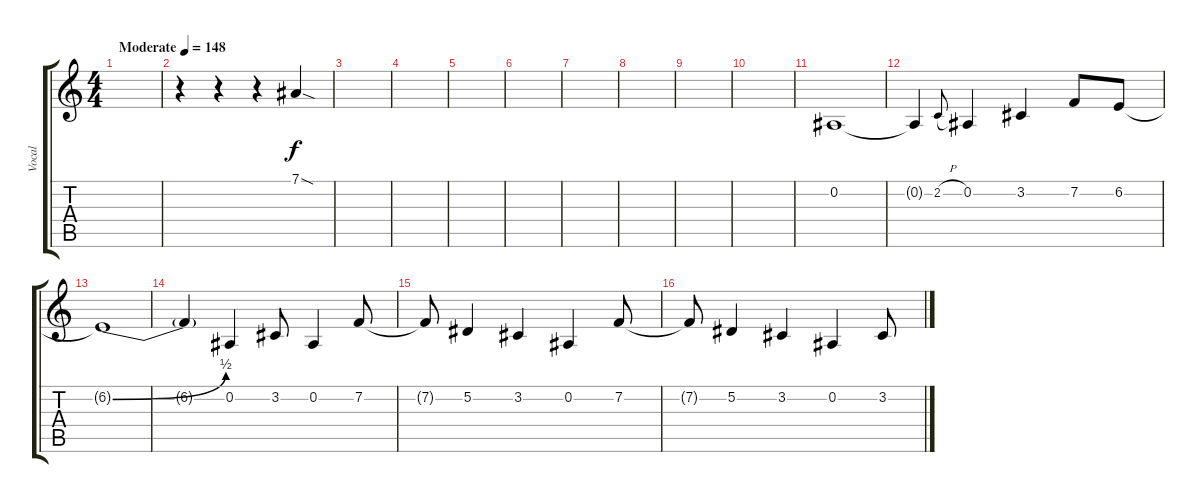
\track ("Vocal" "Vocal") {instrument flute}
\staff {score tabs}
\tuning (Eb4 Bb3 Gb3 Db3 Ab2 Eb2) {hide}
\ts (4 4)
\tempo (148 "Moderate")
\clef g2
\ks c
|
r.4 r.4 r.4 7.1{sod}.4 |
|
|
|
|
|
|
|
|
0.2.1 |
0.2{t}.4 2.2{h}.8{gr onbeat} 0.2.4 3.2.4 7.2.8 6.2.8 |
6.2{be (bend 0 0 60 2) t}.1 |
6.2{t}.4 0.2.4 3.2.8 0.2.4 7.2.8 |
7.2{t}.8 5.2.4 3.2.4 0.2.4 7.2.8 |
7.2{t}.8 5.2.4 3.2.4 0.2.4 3.2.8
